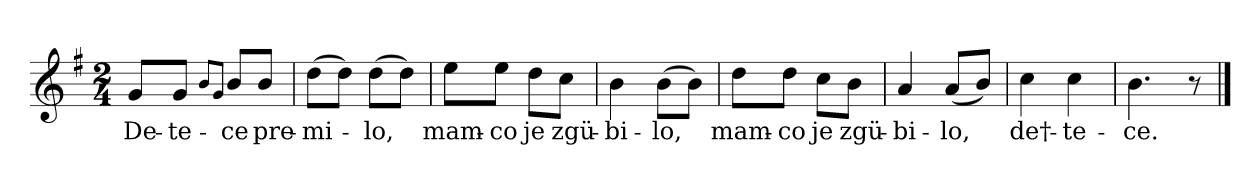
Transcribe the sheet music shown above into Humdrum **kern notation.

**kern	**text
*part1	*part1
*staff1	*staff1
*clefG2	*
*k[f#]	*
*G:	*
*M2/4	*
*MM108	*
=1	=1
!	!LO:LY:b
8g/L	De-
!	!LO:LY:b
8g/J	-te-
8qb/L	.
8qg/J	.
!	!LO:LY:b
8b/L	-ce
!	!LO:LY:b
8b/J	pre-
=2	=2
!	!LO:LY:b
(>8dd\L	-mi-
8dd\J)	.
!	!LO:LY:b
(>8dd\L	-lo,
8dd\J)	.
=3	=3
!	!LO:LY:b
8ee\L	mam-
!	!LO:LY:b
8ee\J	-co
!	!LO:LY:b
8dd\L	je
!	!LO:LY:b
8cc\J	zgü-
=4	=4
!	!LO:LY:b
4b\	-bi-
!	!LO:LY:b
(>8b\L	-lo,
8b\J)	.
=5	=5
!	!LO:LY:b
8dd\L	mam-
!	!LO:LY:b
8dd\J	-co
!	!LO:LY:b
8cc\L	je
!	!LO:LY:b
8b\J	zgü-
=6	=6
!	!LO:LY:b
4a/	-bi-
!	!LO:LY:b
(<8a/L	-lo,
8b/J)	.
=7	=7
!	!LO:LY:b
4cc\	de†-
!	!LO:LY:b
4cc\	-te-
=8	=8
!	!LO:LY:b
4.b\	-ce.
8r	.
==	==
*-	*-
